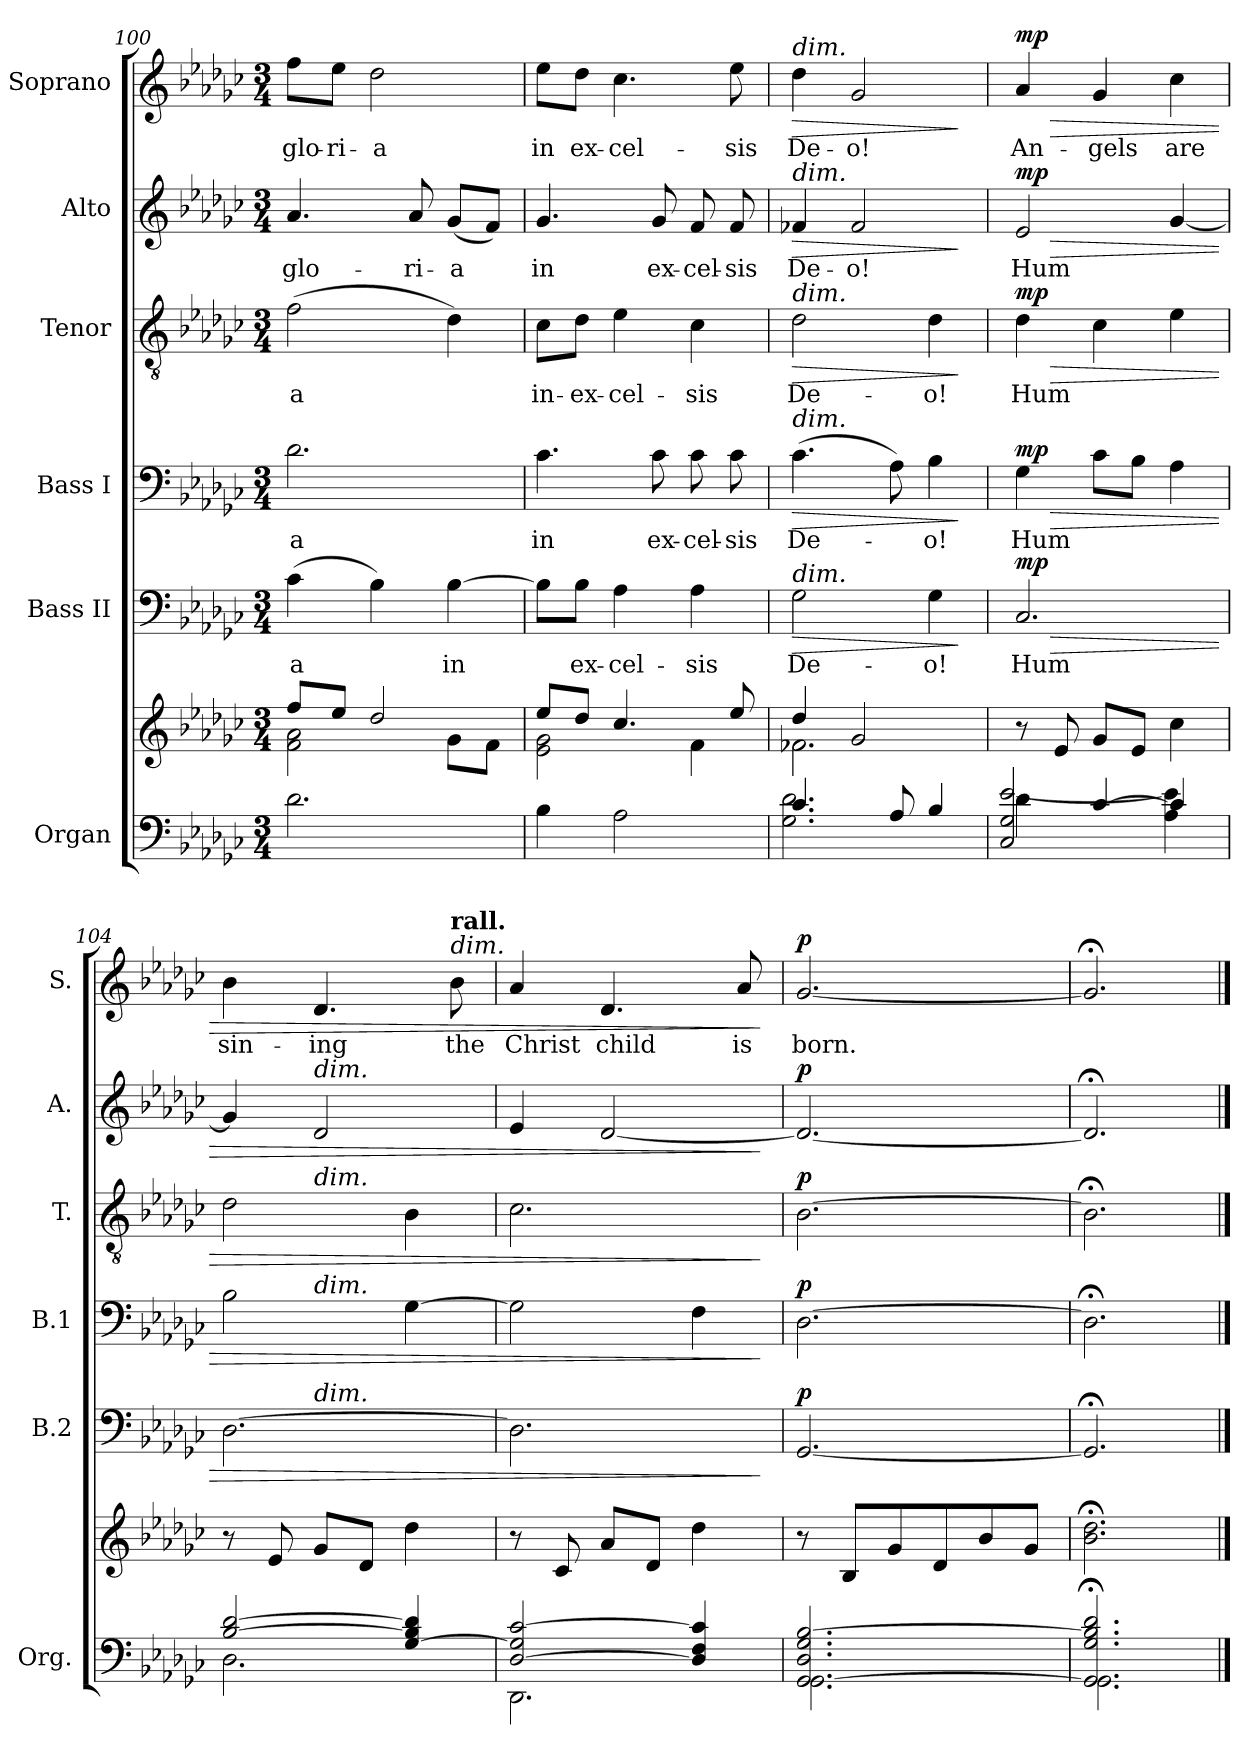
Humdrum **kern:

**kern	**kern	**kern	**text	**dynam	**kern	**text	**dynam	**kern	**text	**dynam	**kern	**text	**dynam	**kern	**text	**dynam
*part6	*part6	*part5	*part5	*part5	*part4	*part4	*part4	*part3	*part3	*part3	*part2	*part2	*part2	*part1	*part1	*part1
*staff7	*staff6	*staff5	*staff5	*staff5	*staff4	*staff4	*staff4	*staff3	*staff3	*staff3	*staff2	*staff2	*staff2	*staff1	*staff1	*staff1
*I"Organ	*	*I"Bass II	*	*	*I"Bass I	*	*	*I"Tenor	*	*	*I"Alto	*	*	*I"Soprano	*	*
*I'Org.	*	*I'B.2	*	*	*I'B.1	*	*	*I'T.	*	*	*I'A.	*	*	*I'S.	*	*
*clefF4	*clefG2	*clefF4	*	*	*clefF4	*	*	*clefGv2	*	*	*clefG2	*	*	*clefG2	*	*
*k[b-e-a-d-g-c-]	*k[b-e-a-d-g-c-]	*k[b-e-a-d-g-c-]	*	*	*k[b-e-a-d-g-c-]	*	*	*k[b-e-a-d-g-c-]	*	*	*k[b-e-a-d-g-c-]	*	*	*k[b-e-a-d-g-c-]	*	*
*M3/4	*M3/4	*M3/4	*	*	*M3/4	*	*	*M3/4	*	*	*M3/4	*	*	*M3/4	*	*
=100	=100	=100	=100	=100	=100	=100	=100	=100	=100	=100	=100	=100	=100	=100	=100	=100
*	*^	*	*	*	*	*	*	*	*	*	*	*	*	*	*	*
!	!	!	!	!LO:LY:b	!	!	!LO:LY:b	!	!	!LO:LY:b	!	!	!LO:LY:b	!	!	!LO:LY:b	!
2.d-\	8ff/L	2f\ 2a-\	(>4c-\	-a	.	2.d-\	-a	.	(>2f\	-a	.	4.a-/	glo-	.	8ff\L	glo-	.
!	!	!	!	!	!	!	!	!	!	!	!	!	!	!	!	!LO:LY:b	!
.	8ee-/J	.	.	.	.	.	.	.	.	.	.	.	.	.	8ee-\J	-ri-	.
!	!	!	!	!	!	!	!	!	!	!	!	!	!	!	!	!LO:LY:b	!
.	2dd-/	.	4B-\)	.	.	.	.	.	.	.	.	.	.	.	2dd-\	-a	.
!	!	!	!	!	!	!	!	!	!	!	!	!	!LO:LY:b	!	!	!	!
.	.	.	.	.	.	.	.	.	.	.	.	8a-/	-ri-	.	.	.	.
!	!	!	!	!LO:LY:b	!	!	!	!	!	!	!	!	!LO:LY:b	!	!	!	!
.	.	8g-\L	[4B-\	in	.	.	.	.	4d-\)	.	.	(<8g-/L	-a	.	.	.	.
.	.	8f\J	.	.	.	.	.	.	.	.	.	8f/J)	.	.	.	.	.
=101	=101	=101	=101	=101	=101	=101	=101	=101	=101	=101	=101	=101	=101	=101	=101	=101	=101
!	!	!	!	!	!	!	!LO:LY:b	!	!	!LO:LY:b	!	!	!LO:LY:b	!	!	!LO:LY:b	!
4B-\	8ee-/L	2e-\ 2g-\	8B-\L]	.	.	4.c-\	in	.	8c-\L	in-	.	4.g-/	in	.	8ee-\L	in	.
!	!	!	!	!LO:LY:b	!	!	!	!	!	!LO:LY:b	!	!	!	!	!	!LO:LY:b	!
.	8dd-/J	.	8B-\J	ex-	.	.	.	.	8d-\J	-ex-	.	.	.	.	8dd-\J	ex-	.
!	!	!	!	!LO:LY:b	!	!	!	!	!	!LO:LY:b	!	!	!	!	!	!LO:LY:b	!
2A-\	4.cc-/	.	4A-\	-cel-	.	.	.	.	4e-\	-cel-	.	.	.	.	4.cc-\	-cel-	.
!	!	!	!	!	!	!	!LO:LY:b	!	!	!	!	!	!LO:LY:b	!	!	!	!
.	.	.	.	.	.	8c-\	ex-	.	.	.	.	8g-/	ex-	.	.	.	.
!	!	!	!	!LO:LY:b	!	!	!LO:LY:b	!	!	!LO:LY:b	!	!	!LO:LY:b	!	!	!	!
.	.	4f\	4A-\	-sis	.	8c-\	-cel-	.	4c-\	-sis	.	8f/	-cel-	.	.	.	.
!	!	!	!	!	!	!	!LO:LY:b	!	!	!	!	!	!LO:LY:b	!	!	!LO:LY:b	!
.	8ee-/	.	.	.	.	8c-\	-sis	.	.	.	.	8f/	-sis	.	8ee-\	-sis	.
=102	=102	=102	=102	=102	=102	=102	=102	=102	=102	=102	=102	=102	=102	=102	=102	=102	=102
*^	*	*	*	*	*	*	*	*	*	*	*	*	*	*	*	*	*
!	!	!	!	!	!	!	!	!	!	!	!	!	!	!	!	!LO:TX:a:i:t=dim.	!	!
!	!	!	!	!	!	!	!	!	!	!	!	!	!LO:TX:a:i:t=dim.	!	!	!	!	!
!	!	!	!	!	!	!	!	!	!	!LO:TX:a:i:t=dim.	!	!	!	!	!	!	!	!
!	!	!	!	!	!	!	!LO:TX:a:i:t=dim.	!	!	!	!	!	!	!	!	!	!	!
!	!	!	!	!LO:TX:a:i:t=dim.	!	!	!	!	!	!	!	!	!	!	!	!	!	!
!	!	!	!	!	!LO:LY:b	!LO:HP:b	!	!LO:LY:b	!LO:HP:b	!	!LO:LY:b	!LO:HP:b	!	!LO:LY:b	!LO:HP:b	!	!LO:LY:b	!LO:HP:b
4.c-/	2.G-\ 2.d-\	4dd-/	2.f-X\	2G-\	De-	>	(>4.c-\	De-	>	2d-\	De-	>	4f-X/	De-	>	4dd-\	De-	>
!	!	!	!	!	!	!	!	!	!	!	!	!	!	!LO:LY:b	!	!	!LO:LY:b	!
.	.	2g-/	.	.	.	.	.	.	.	.	.	.	2f-/	-o!	.	2g-/	-o!	.
8A-/	.	.	.	.	.	.	8A-\)	.	.	.	.	.	.	.	.	.	.	.
!	!	!	!	!	!LO:LY:b	!	!	!LO:LY:b	!	!	!LO:LY:b	!	!	!	!	!	!	!
4B-/	.	.	.	4G-\	-o!	.	4B-\	-o!	.	4d-\	-o!	.	.	.	.	.	.	.
*v	*v	*	*	*	*	*	*	*	*	*	*	*	*	*	*	*	*	*
*	*v	*v	*	*	*	*	*	*	*	*	*	*	*	*	*	*	*
.	.	.	.	]	.	.	]	.	.	]	.	.	]	.	.	]
!!LO:LB:g=z
=103	=103	=103	=103	=103	=103	=103	=103	=103	=103	=103	=103	=103	=103	=103	=103	=103
*^	*	*	*	*	*	*	*	*	*	*	*	*	*	*	*	*
!	!	!	!	!LO:LY:b	!LO:HP:b	!	!LO:LY:b	!LO:HP:b	!	!LO:LY:b	!LO:HP:b	!	!LO:LY:b	!LO:HP:b	!	!LO:LY:b	!LO:HP:b
!	!	!	!	!	!LO:DY:n=1:b	!	!	!LO:DY:n=1:b	!	!	!LO:DY:n=1:b	!	!	!LO:DY:n=1:b	!	!	!LO:DY:n=1:b
4d-\	2C-/ 2G-/ [2e-/	8r	2.C-/	Hum	> mp	4G-\	Hum	> mp	4d-\	Hum	> mp	2e-/	Hum	> mp	4a-/	An-	> mp
.	.	8e-/	.	.	.	.	.	.	.	.	.	.	.	.	.	.	.
!	!	!	!	!	!	!	!	!	!	!	!	!	!	!	!	!LO:LY:b	!
[4c-/	.	8g-/L	.	.	.	8c-\L	.	.	4c-\	.	.	.	.	.	4g-/	-gels	.
.	.	8e-/J	.	.	.	8B-\J	.	.	.	.	.	.	.	.	.	.	.
!	!	!	!	!	!	!	!	!	!	!	!	!	!	!	!	!LO:LY:b	!
4c-/]	4A-\ 4e-\]	4cc-\	.	.	.	4A-\	.	.	4e-\	.	.	[4g-/	.	.	4cc-\	are	.
=104	=104	=104	=104	=104	=104	=104	=104	=104	=104	=104	=104	=104	=104	=104	=104	=104	=104
!	!	!	!	!	!	!	!	!	!	!	!	!	!	!	!	!LO:LY:b	!
*	*	*	*^	*	*	*^	*	*	*^	*	*	*	*	*	*	*	*
[2B-/ [2d-/	2.D-\	8r	[2.D-\	4ryy	.	.	2B-\	4ryy	.	.	2d-\	4ryy	.	.	4g-/]	.	.	4b-\	sin-	.
.	.	8e-/	.	.	.	.	.	.	.	.	.	.	.	.	.	.	.	.	.	.
!	!	!	!	!	!	!	!	!	!	!	!	!	!	!	!LO:TX:a:i:t=dim.	!	!	!	!	!
!	!	!	!	!	!	!	!	!	!	!	!	!LO:TX:a:i:t=dim.	!	!	!	!	!	!	!	!
!	!	!	!	!	!	!	!	!LO:TX:a:i:t=dim.	!	!	!	!	!	!	!	!	!	!	!	!
!	!	!	!	!LO:TX:a:i:t=dim.	!	!	!	!	!	!	!	!	!	!	!	!	!	!	!	!
!	!	!	!	!	!	!	!	!	!	!	!	!	!	!	!	!	!	!	!LO:LY:b	!
.	.	8g-/L	.	2ryy	.	.	.	2ryy	.	.	.	2ryy	.	.	2d-/	.	.	4.d-/	-ing	.
.	.	8d-/J	.	.	.	.	.	.	.	.	.	.	.	.	.	.	.	.	.	.
[4G-/ 4B-/] 4d-/]	.	4dd-\	.	.	.	.	[4G-\	.	.	.	4B-\	.	.	.	.	.	.	.	.	.
!	!	!	!	!	!	!	!	!	!	!	!	!	!	!	!	!	!	!LO:TX:a:i:t=dim.	!	!
!	!	!	!	!	!	!	!	!	!	!	!	!	!	!	!	!	!	!LO:TX:a:B:t=rall.	!	!
!	!	!	!	!	!	!	!	!	!	!	!	!	!	!	!	!	!	!	!LO:LY:b	!
.	.	.	.	.	.	.	.	.	.	.	.	.	.	.	.	.	.	8b-\	the	.
=105	=105	=105	=105	=105	=105	=105	=105	=105	=105	=105	=105	=105	=105	=105	=105	=105	=105	=105	=105	=105
!	!	!	!	!	!	!	!	!	!	!	!	!	!	!	!	!	!	!	!LO:LY:b	!
*	*	*	*v	*v	*	*	*	*	*	*	*v	*v	*	*	*	*	*	*	*	*
*	*	*	*	*	*	*v	*v	*	*	*	*	*	*	*	*	*	*	*
[2D-/ 2G-/] [2c-/	2.DD-\	8r	2.D-\]	.	.	2G-\]	.	.	2.c-\	.	.	4e-/	.	.	4a-/	Christ	.
.	.	8c-/	.	.	.	.	.	.	.	.	.	.	.	.	.	.	.
*	*	*	*	*	*	*	*	*	*	*	*	*	*	*	*MM70	*	*
!	!	!	!	!	!	!	!	!	!	!	!	!	!	!	!	!LO:LY:b	!
.	.	8a-/L	.	.	.	.	.	.	.	.	.	[2d-/	.	.	4.d-/	child	.
.	.	8d-/J	.	.	.	.	.	.	.	.	.	.	.	.	.	.	.
4D-/] 4F/ 4c-/]	.	4dd-\	.	.	.	4F\	.	.	.	.	.	.	.	.	.	.	.
!	!	!	!	!	!	!	!	!	!	!	!	!	!	!	!	!LO:LY:b	!
.	.	.	.	.	.	.	.	.	.	.	.	.	.	.	8a-/	is	.
*v	*v	*	*	*	*	*	*	*	*	*	*	*	*	*	*	*	*
.	.	.	.	]	.	.	]	.	.	]	.	.	]	.	.	]
=106	=106	=106	=106	=106	=106	=106	=106	=106	=106	=106	=106	=106	=106	=106	=106	=106
*	*	*	*	*	*	*	*	*	*	*	*	*	*	*MM60	*	*
*^	*	*	*	*	*	*	*	*	*	*	*	*	*	*	*	*
!	!	!	!	!	!LO:DY:b	!	!	!LO:DY:b	!	!	!LO:DY:b	!	!	!LO:DY:b	!	!LO:LY:b	!LO:DY:b
[2.GG-/ 2.D-/ 2.G-/ [2.B-/	2.GG-\	8r	[2.GG-/	.	p	[2.D-\	.	p	[2.B-\	.	p	2.d-/_	.	p	[2.g-/	born.	p
.	.	8B-/L	.	.	.	.	.	.	.	.	.	.	.	.	.	.	.
.	.	8g-/	.	.	.	.	.	.	.	.	.	.	.	.	.	.	.
.	.	8d-/	.	.	.	.	.	.	.	.	.	.	.	.	.	.	.
.	.	8b-/	.	.	.	.	.	.	.	.	.	.	.	.	.	.	.
.	.	8g-/J	.	.	.	.	.	.	.	.	.	.	.	.	.	.	.
=107	=107	=107	=107	=107	=107	=107	=107	=107	=107	=107	=107	=107	=107	=107	=107	=107	=107
2.GG-/]; 2.G-/; 2.B-/]; 2.d-/;	2.GG-\	2.b-\;< 2.dd-\;<	2.GG-;</]	.	.	2.D-;<\]	.	.	2.B-;<\]	.	.	2.d-;</]	.	.	2.g-;</]	.	.
*v	*v	*	*	*	*	*	*	*	*	*	*	*	*	*	*	*	*
==	==	==	==	==	==	==	==	==	==	==	==	==	==	==	==	==
*-	*-	*-	*-	*-	*-	*-	*-	*-	*-	*-	*-	*-	*-	*-	*-	*-
